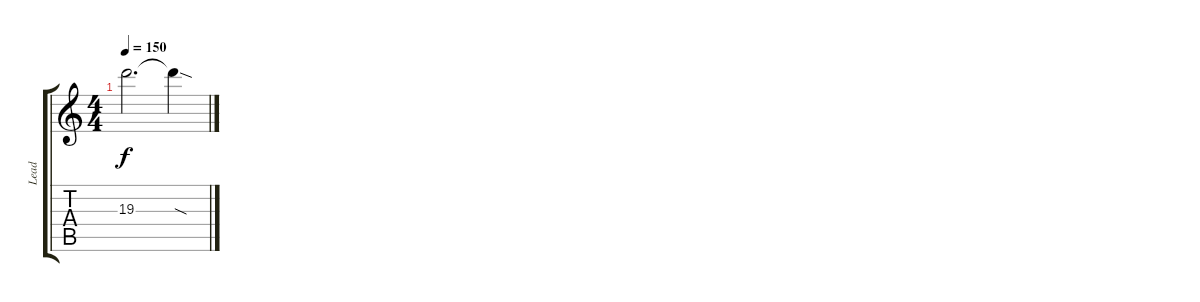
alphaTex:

\track ("Lead" "Lead") {instrument distortionguitar}
\staff {score tabs}
\tuning (E4 B3 G3 D3 A2 E2) {hide}
\ts (4 4)
\tempo 150
\clef g2
\ks c
19.3{t}.2{d dy f} 19.3{sod t}.4
